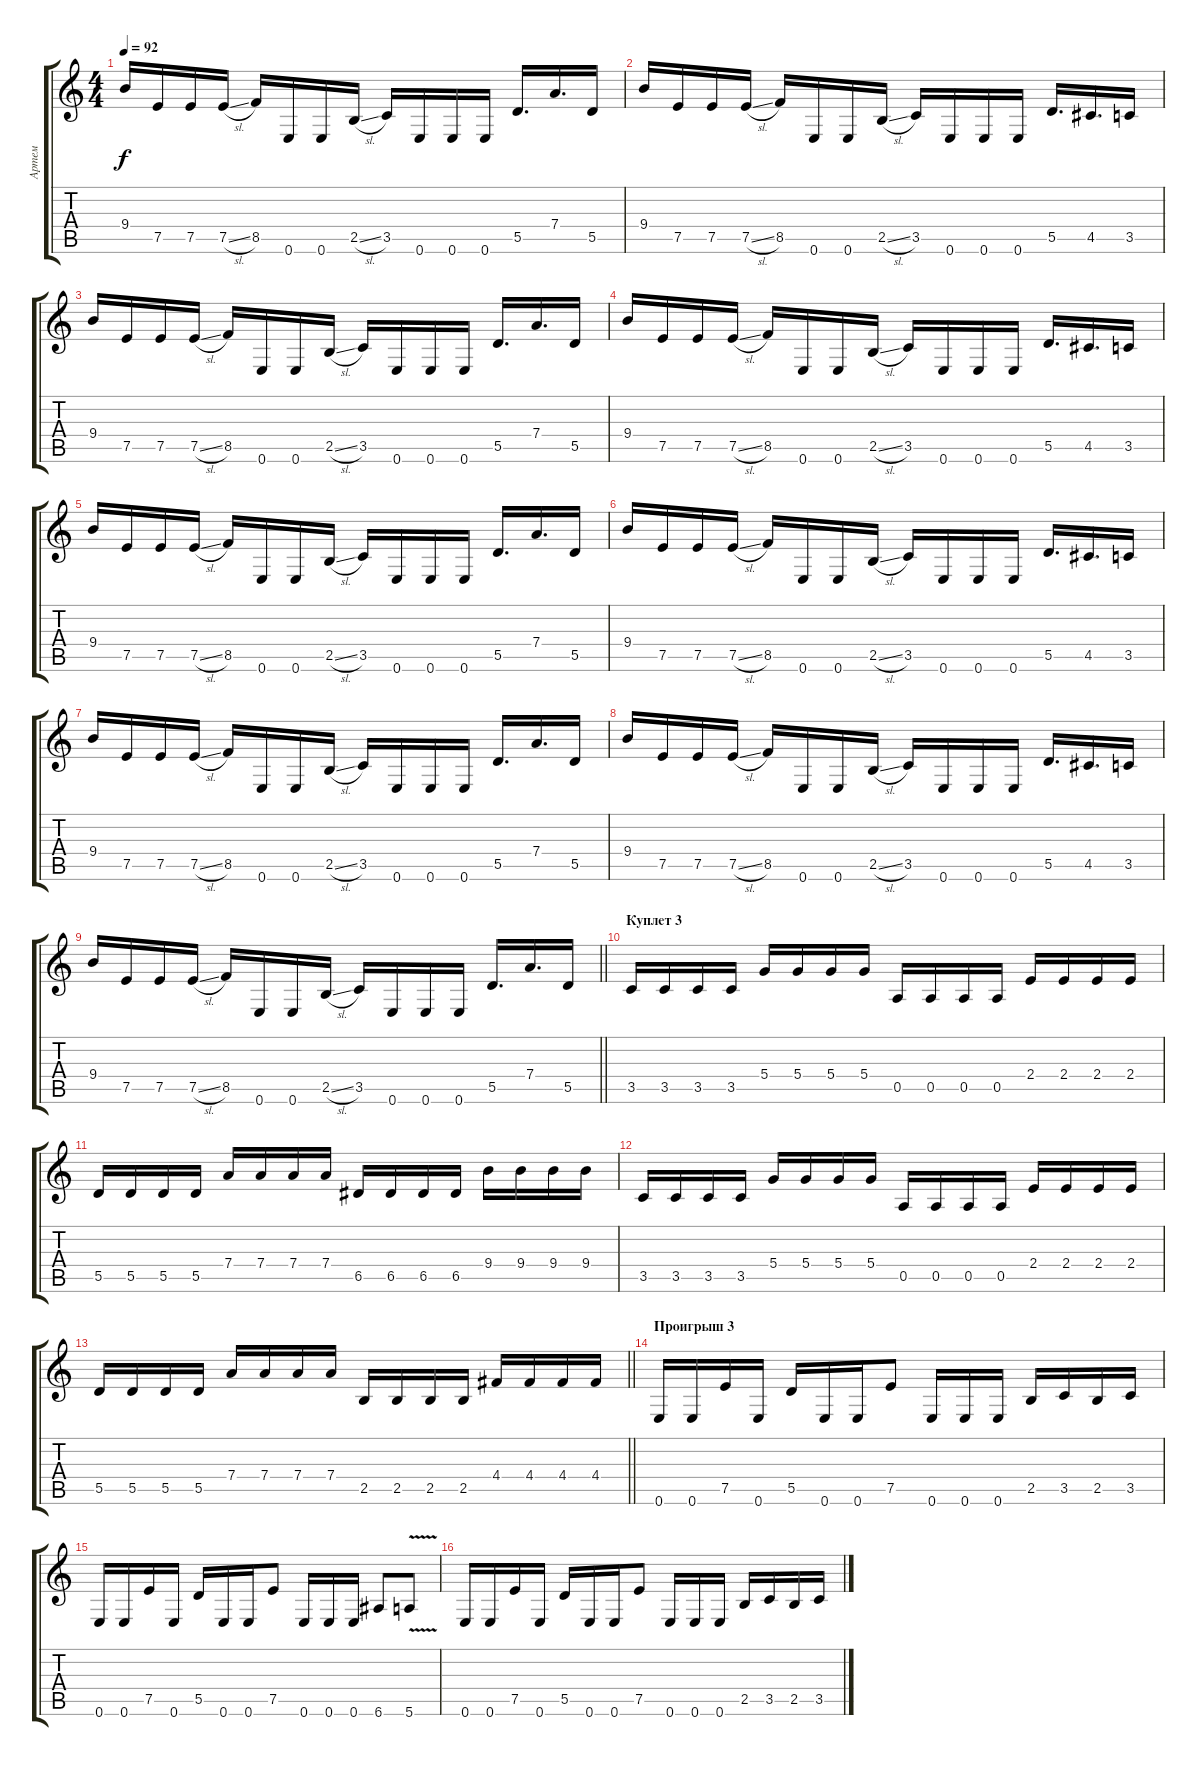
\track ("Артем" "Артем") {instrument electricbassfinger}
\staff {score tabs}
\tuning (E4 B3 G3 D3 A2 E2) {hide}
\ts (4 4)
\tempo 92
\clef g2
\ks c
9.4.16{dy f} 7.5.16 7.5.16 7.5{sl}.16 8.5.16 0.6.16 0.6.16 2.5{sl}.16 3.5.16 0.6.16 0.6.16 0.6.16 5.5.16{d} 7.4.16{d} 5.5.16 |
9.4.16 7.5.16 7.5.16 7.5{sl}.16 8.5.16 0.6.16 0.6.16 2.5{sl}.16 3.5.16 0.6.16 0.6.16 0.6.16 5.5.16{d} 4.5.16{d} 3.5.16 |
9.4.16 7.5.16 7.5.16 7.5{sl}.16 8.5.16 0.6.16 0.6.16 2.5{sl}.16 3.5.16 0.6.16 0.6.16 0.6.16 5.5.16{d} 7.4.16{d} 5.5.16 |
9.4.16 7.5.16 7.5.16 7.5{sl}.16 8.5.16 0.6.16 0.6.16 2.5{sl}.16 3.5.16 0.6.16 0.6.16 0.6.16 5.5.16{d} 4.5.16{d} 3.5.16 |
9.4.16 7.5.16 7.5.16 7.5{sl}.16 8.5.16 0.6.16 0.6.16 2.5{sl}.16 3.5.16 0.6.16 0.6.16 0.6.16 5.5.16{d} 7.4.16{d} 5.5.16 |
9.4.16 7.5.16 7.5.16 7.5{sl}.16 8.5.16 0.6.16 0.6.16 2.5{sl}.16 3.5.16 0.6.16 0.6.16 0.6.16 5.5.16{d} 4.5.16{d} 3.5.16 |
9.4.16 7.5.16 7.5.16 7.5{sl}.16 8.5.16 0.6.16 0.6.16 2.5{sl}.16 3.5.16 0.6.16 0.6.16 0.6.16 5.5.16{d} 7.4.16{d} 5.5.16 |
9.4.16 7.5.16 7.5.16 7.5{sl}.16 8.5.16 0.6.16 0.6.16 2.5{sl}.16 3.5.16 0.6.16 0.6.16 0.6.16 5.5.16{d} 4.5.16{d} 3.5.16 |
\barLineRight lightlight
9.4.16 7.5.16 7.5.16 7.5{sl}.16 8.5.16 0.6.16 0.6.16 2.5{sl}.16 3.5.16 0.6.16 0.6.16 0.6.16 5.5.16{d} 7.4.16{d} 5.5.16 |
\section ("" "Куплет 3")
3.5.16 3.5.16 3.5.16 3.5.16 5.4.16 5.4.16 5.4.16 5.4.16 0.5.16 0.5.16 0.5.16 0.5.16 2.4.16 2.4.16 2.4.16 2.4.16 |
5.5.16 5.5.16 5.5.16 5.5.16 7.4.16 7.4.16 7.4.16 7.4.16 6.5.16 6.5.16 6.5.16 6.5.16 9.4.16 9.4.16 9.4.16 9.4.16 |
3.5.16 3.5.16 3.5.16 3.5.16 5.4.16 5.4.16 5.4.16 5.4.16 0.5.16 0.5.16 0.5.16 0.5.16 2.4.16 2.4.16 2.4.16 2.4.16 |
\barLineRight lightlight
5.5.16 5.5.16 5.5.16 5.5.16 7.4.16 7.4.16 7.4.16 7.4.16 2.5.16 2.5.16 2.5.16 2.5.16 4.4.16 4.4.16 4.4.16 4.4.16 |
\section ("" "Проигрыш 3")
0.6.16 0.6.16 7.5.16 0.6.16 5.5.16 0.6.16 0.6.16 7.5.8 0.6.16 0.6.16 0.6.16 2.5.16 3.5.16 2.5.16 3.5.16 |
0.6.16 0.6.16 7.5.16 0.6.16 5.5.16 0.6.16 0.6.16 7.5.8 0.6.16 0.6.16 0.6.16 6.6.8 5.6{v}.8 |
0.6.16 0.6.16 7.5.16 0.6.16 5.5.16 0.6.16 0.6.16 7.5.8 0.6.16 0.6.16 0.6.16 2.5.16 3.5.16 2.5.16 3.5.16
